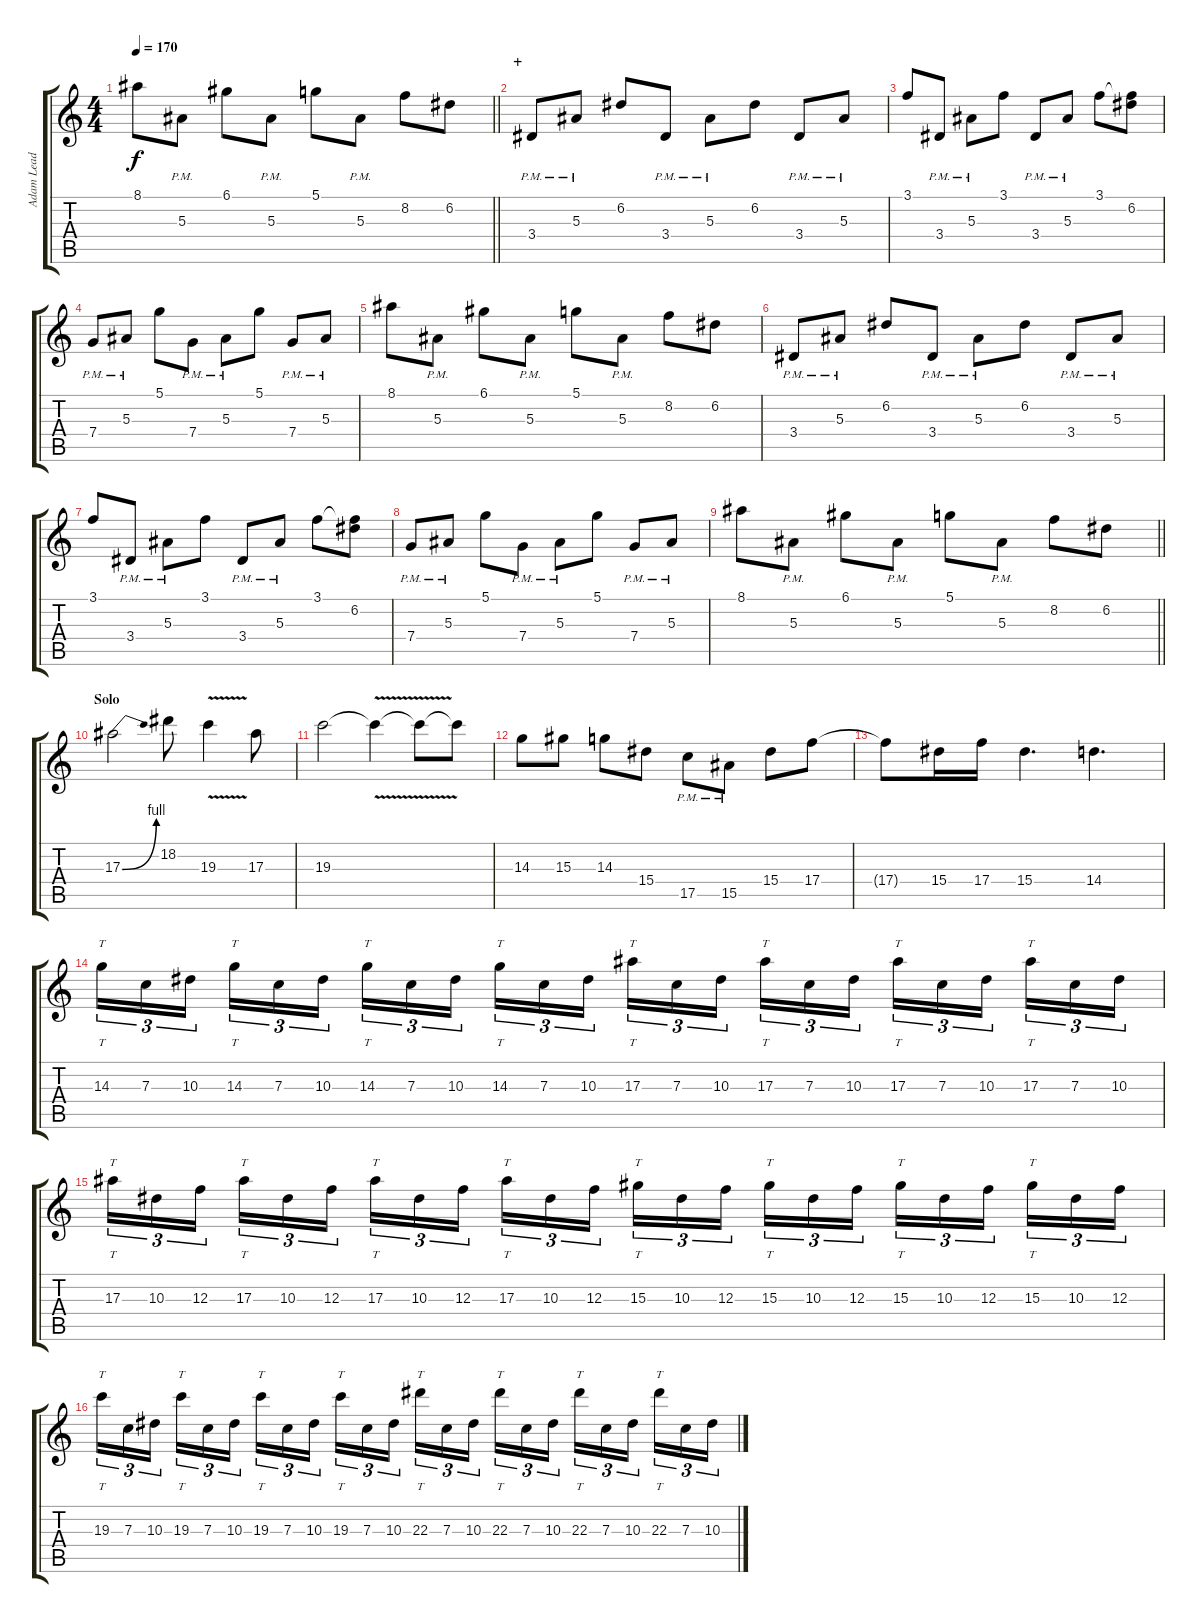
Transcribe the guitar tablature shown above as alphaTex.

\track ("Adam Lead" "Adam Lead") {instrument distortionguitar}
\staff {score tabs}
\tuning (D4 A3 F3 C3 G2 C2) {hide}
\ts (4 4)
\tempo 170
\clef g2
\barLineRight lightlight
\ks c
8.1.8{dy f} 5.3{pm}.8 6.1.8 5.3{pm}.8 5.1.8 5.3{pm}.8 8.2.8 6.2.8 |
\section ("" "+")
3.4{pm}.8 5.3{pm}.8 6.2.8 3.4{pm}.8 5.3{pm}.8 6.2.8 3.4{pm}.8 5.3{pm}.8 |
3.1.8 3.4{pm}.8 5.3{pm}.8 3.1.8 3.4{pm}.8 5.3{pm}.8 3.1.8 (3.1{t} 6.2).8 |
7.4{pm}.8 5.3{pm}.8 5.1.8 7.4{pm}.8 5.3{pm}.8 5.1.8 7.4{pm}.8 5.3{pm}.8 |
8.1.8 5.3{pm}.8 6.1.8 5.3{pm}.8 5.1.8 5.3{pm}.8 8.2.8 6.2.8 |
3.4{pm}.8 5.3{pm}.8 6.2.8 3.4{pm}.8 5.3{pm}.8 6.2.8 3.4{pm}.8 5.3{pm}.8 |
3.1.8 3.4{pm}.8 5.3{pm}.8 3.1.8 3.4{pm}.8 5.3{pm}.8 3.1.8 (3.1{t} 6.2).8 |
7.4{pm}.8 5.3{pm}.8 5.1.8 7.4{pm}.8 5.3{pm}.8 5.1.8 7.4{pm}.8 5.3{pm}.8 |
\barLineRight lightlight
8.1.8 5.3{pm}.8 6.1.8 5.3{pm}.8 5.1.8 5.3{pm}.8 8.2.8 6.2.8 |
\section ("" "Solo")
17.3{be (bend 0 0 60 4)}.2 18.2.8 19.3{v}.4 17.3.8 |
19.3.2 19.3{v t}.4 19.3{t}.8 19.3{t}.8 |
14.3.8 15.3.8 14.3.8 15.4.8 17.5{pm}.8 15.5{pm}.8 15.4.8 17.4.8 |
17.4{t}.8 15.4.16 17.4.16 15.4.4{d} 14.4.4{d} |
14.3.16{tt tu (3 2)} 7.3.16{tu (3 2)} 10.3.16{tu (3 2) beam splitsecondary} 14.3.16{tt tu (3 2)} 7.3.16{tu (3 2)} 10.3.16{tu (3 2)} 14.3.16{tt tu (3 2)} 7.3.16{tu (3 2)} 10.3.16{tu (3 2) beam splitsecondary} 14.3.16{tt tu (3 2)} 7.3.16{tu (3 2)} 10.3.16{tu (3 2)} 17.3.16{tt tu (3 2)} 7.3.16{tu (3 2)} 10.3.16{tu (3 2) beam splitsecondary} 17.3.16{tt tu (3 2)} 7.3.16{tu (3 2)} 10.3.16{tu (3 2)} 17.3.16{tt tu (3 2)} 7.3.16{tu (3 2)} 10.3.16{tu (3 2) beam splitsecondary} 17.3.16{tt tu (3 2)} 7.3.16{tu (3 2)} 10.3.16{tu (3 2)} |
17.3.16{tt tu (3 2)} 10.3.16{tu (3 2)} 12.3.16{tu (3 2) beam splitsecondary} 17.3.16{tt tu (3 2)} 10.3.16{tu (3 2)} 12.3.16{tu (3 2)} 17.3.16{tt tu (3 2)} 10.3.16{tu (3 2)} 12.3.16{tu (3 2) beam splitsecondary} 17.3.16{tt tu (3 2)} 10.3.16{tu (3 2)} 12.3.16{tu (3 2)} 15.3.16{tt tu (3 2)} 10.3.16{tu (3 2)} 12.3.16{tu (3 2) beam splitsecondary} 15.3.16{tt tu (3 2)} 10.3.16{tu (3 2)} 12.3.16{tu (3 2)} 15.3.16{tt tu (3 2)} 10.3.16{tu (3 2)} 12.3.16{tu (3 2) beam splitsecondary} 15.3.16{tt tu (3 2)} 10.3.16{tu (3 2)} 12.3.16{tu (3 2)} |
19.3.16{tt tu (3 2)} 7.3.16{tu (3 2)} 10.3.16{tu (3 2) beam splitsecondary} 19.3.16{tt tu (3 2)} 7.3.16{tu (3 2)} 10.3.16{tu (3 2)} 19.3.16{tt tu (3 2)} 7.3.16{tu (3 2)} 10.3.16{tu (3 2) beam splitsecondary} 19.3.16{tt tu (3 2)} 7.3.16{tu (3 2)} 10.3.16{tu (3 2)} 22.3.16{tt tu (3 2)} 7.3.16{tu (3 2)} 10.3.16{tu (3 2) beam splitsecondary} 22.3.16{tt tu (3 2)} 7.3.16{tu (3 2)} 10.3.16{tu (3 2)} 22.3.16{tt tu (3 2)} 7.3.16{tu (3 2)} 10.3.16{tu (3 2) beam splitsecondary} 22.3.16{tt tu (3 2)} 7.3.16{tu (3 2)} 10.3.16{tu (3 2)}
